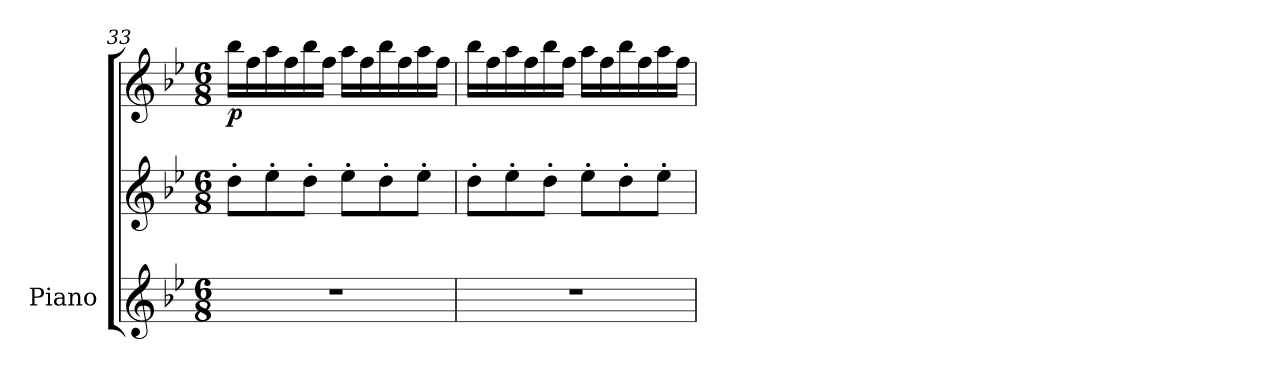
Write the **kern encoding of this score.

**kern	**kern	**kern	**dynam
*part1	*part1	*part1	*part1
*staff3	*staff2	*staff1	*staff1/2/3
*I"Piano	*	*	*
*I'Pno	*	*	*
!!LO:LB:g=z
*clefG2	*clefG2	*clefG2	*
*k[b-e-]	*k[b-e-]	*k[b-e-]	*
*M6/8	*M6/8	*M6/8	*
=33	=33	=33	=33
!	!	!	!LO:DY:b
2.r	8dd'\L	16bb-\LL	p
.	.	16ff\	.
.	8ee-'\	16aa\	.
.	.	16ff\	.
.	8dd'\J	16bb-\	.
.	.	16ff\JJ	.
.	8ee-'\L	16aa\LL	.
.	.	16ff\	.
.	8dd'\	16bb-\	.
.	.	16ff\	.
.	8ee-'\J	16aa\	.
.	.	16ff\JJ	.
=34	=34	=34	=34
2.r	8dd'\L	16bb-\LL	.
.	.	16ff\	.
.	8ee-'\	16aa\	.
.	.	16ff\	.
.	8dd'\J	16bb-\	.
.	.	16ff\JJ	.
.	8ee-'\L	16aa\LL	.
.	.	16ff\	.
.	8dd'\	16bb-\	.
.	.	16ff\	.
.	8ee-'\J	16aa\	.
.	.	16ff\JJ	.
=	=	=	=
*-	*-	*-	*-
